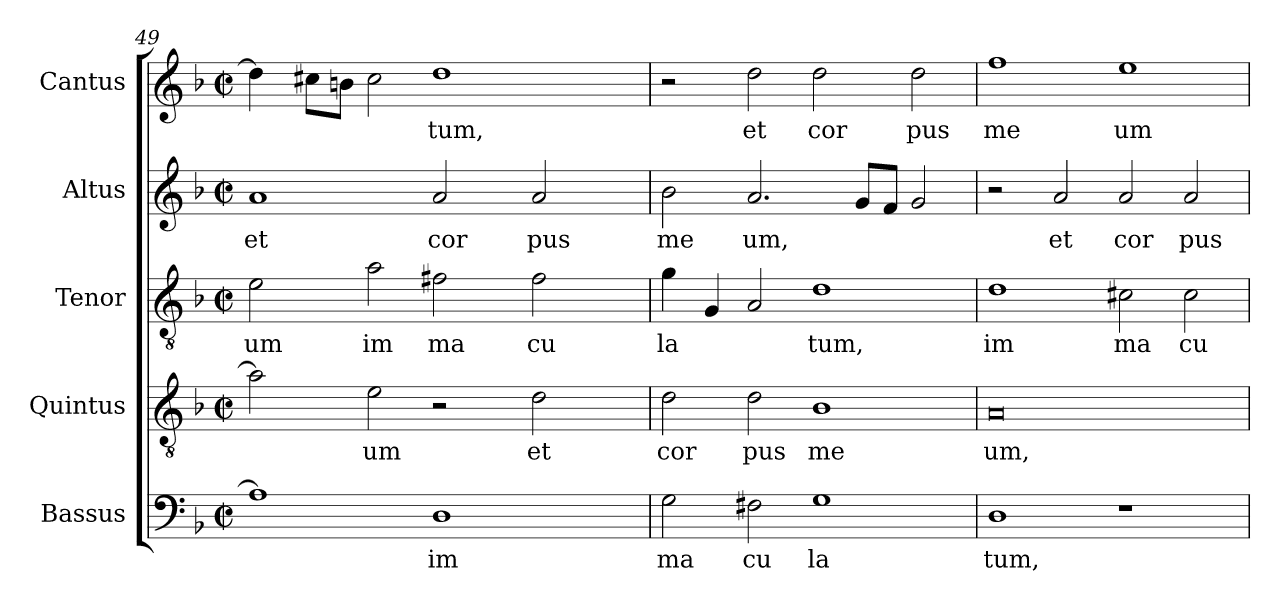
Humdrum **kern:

**kern	**text	**kern	**text	**kern	**text	**kern	**text	**kern	**text
*part5	*part5	*part4	*part4	*part3	*part3	*part2	*part2	*part1	*part1
*staff5	*staff5	*staff4	*staff4	*staff3	*staff3	*staff2	*staff2	*staff1	*staff1
*I"Bassus	*	*I"Quintus	*	*I"Tenor	*	*I"Altus	*	*I"Cantus	*
!!LO:LB:g=z
*clefF4	*	*clefGv2	*	*clefGv2	*	*clefG2	*	*clefG2	*
*k[b-]	*	*k[b-]	*	*k[b-]	*	*k[b-]	*	*k[b-]	*
*F:	*	*F:	*	*F:	*	*F:	*	*F:	*
*M2/2	*	*M2/2	*	*M2/2	*	*M2/2	*	*M2/2	*
*met(c|)	*	*met(c|)	*	*met(c|)	*	*met(c|)	*	*met(c|)	*
=49	=49	=49	=49	=49	=49	=49	=49	=49	=49
!	!	!	!	!	!LO:LY:b:cj	!	!LO:LY:b:cj	!	!
*	*	*^	*	*	*	*	*	*^	*
1A]	.	2a\]	16..ryy	.	2e\	-um	1a	et	4dd\]	4ryy	.
.	.	.	1ryy	.	.	.	.	.	.	.	.
.	.	.	.	.	.	.	.	.	8cc#\L	64ryy	.
.	.	.	.	.	.	.	.	.	.	1ryy	.
.	.	.	.	.	.	.	.	.	8b\J	.	.
!	!	!	!	!LO:LY:b:cj	!	!LO:LY:b:cj	!	!	!	!	!
.	.	2e\	.	um	2a\	im	.	.	2cc#\	.	.
!	!LO:LY:b:cj	!	!	!	!	!LO:LY:b:cj	!	!LO:LY:b:cj	!	!	!LO:LY:b:cj
1D	im	2r	.	.	2f#X\	ma	2a/	cor	1dd	.	tum,
.	.	.	2ryy	.	.	.	.	.	.	.	.
.	.	.	.	.	.	.	.	.	.	2ryy	.
!	!	!	!	!LO:LY:b:cj	!	!LO:LY:b:cj	!	!LO:LY:b:cj	!	!	!
.	.	2d\	.	et	2f#\	cu	2a/	pus	.	.	.
.	.	.	4ryy	.	.	.	.	.	.	.	.
.	.	.	.	.	.	.	.	.	.	8...ryy	.
.	.	.	8ryy	.	.	.	.	.	.	.	.
.	.	.	64ryy	.	.	.	.	.	.	.	.
=50	=50	=50	=50	=50	=50	=50	=50	=50	=50	=50	=50
!	!LO:LY:b:cj	!	!	!LO:LY:b:cj	!	!LO:LY:b:cj	!	!LO:LY:b:cj	!	!	!
*	*	*v	*v	*	*	*	*	*	*v	*v	*
2G\	ma	2d\	cor	4g\	la	2b-\	me	2r	.
.	.	.	.	4G/	.	.	.	.	.
!	!LO:LY:b:cj	!	!LO:LY:b:cj	!	!	!	!LO:LY:b	!	!LO:LY:b:cj
2F#X\	cu	2d\	pus	2A/	.	2.a/	um,	2dd\	et
!	!LO:LY:b:cj	!	!LO:LY:b:cj	!	!LO:LY:b:cj	!	!	!	!LO:LY:b:cj
1G	la	1B-	me	1d	tum,	.	.	2dd\	cor
.	.	.	.	.	.	8g/L	.	.	.
.	.	.	.	.	.	8f/J	.	.	.
!	!	!	!	!	!	!	!	!	!LO:LY:b:cj
.	.	.	.	.	.	2g/	.	2dd\	pus
=51	=51	=51	=51	=51	=51	=51	=51	=51	=51
!	!LO:LY:b:cj	!	!LO:LY:b:cj	!	!LO:LY:b:cj	!	!	!	!LO:LY:b:cj
1D	tum,	0A	um,	1d	im	2r	.	1ff	me
!	!	!	!	!	!	!	!LO:LY:b:cj	!	!
.	.	.	.	.	.	2a/	et	.	.
!	!	!	!	!	!LO:LY:b:cj	!	!LO:LY:b:cj	!	!LO:LY:b:cj
1r	.	.	.	2c#X\	ma	2a/	cor	1ee	um
!	!	!	!	!	!LO:LY:b:cj	!	!LO:LY:b:cj	!	!
.	.	.	.	2c#\	cu	2a/	pus	.	.
=	=	=	=	=	=	=	=	=	=
*-	*-	*-	*-	*-	*-	*-	*-	*-	*-
